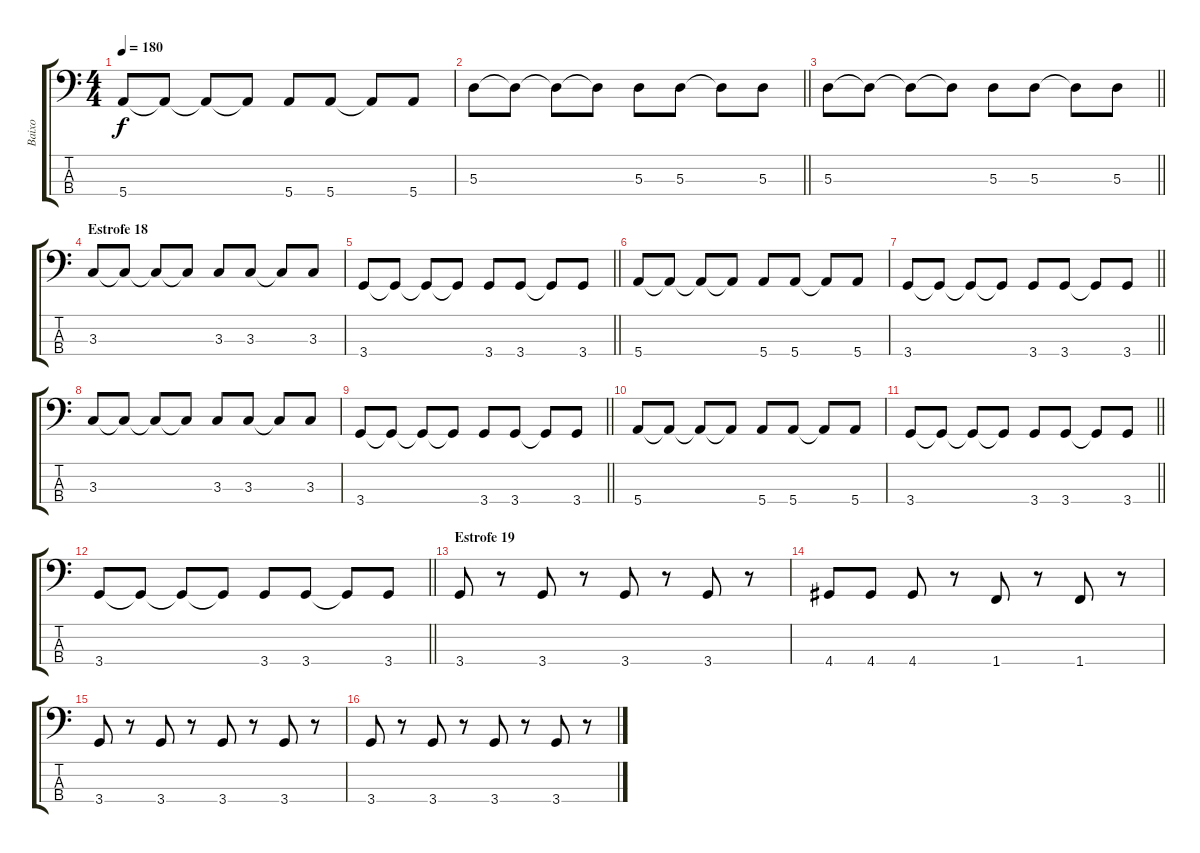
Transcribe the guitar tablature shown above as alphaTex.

\track ("Baixo" "Baixo") {instrument electricbassfinger}
\staff {score tabs}
\tuning (G2 D2 A1 E1) {hide}
\ts (4 4)
\tempo 180
\clef f4
\ks c
5.4.8{dy f} 5.4{t}.8 5.4{t}.8 5.4{t}.8 5.4.8 5.4.8 5.4{t}.8 5.4.8 |
\barLineRight lightlight
5.3.8 5.3{t}.8 5.3{t}.8 5.3{t}.8 5.3.8 5.3.8 5.3{t}.8 5.3.8 |
\barLineRight lightlight
5.3.8 5.3{t}.8 5.3{t}.8 5.3{t}.8 5.3.8 5.3.8 5.3{t}.8 5.3.8 |
\section ("" "Estrofe 18")
3.3.8 3.3{t}.8 3.3{t}.8 3.3{t}.8 3.3.8 3.3.8 3.3{t}.8 3.3.8 |
\barLineRight lightlight
3.4.8 3.4{t}.8 3.4{t}.8 3.4{t}.8 3.4.8 3.4.8 3.4{t}.8 3.4.8 |
5.4.8 5.4{t}.8 5.4{t}.8 5.4{t}.8 5.4.8 5.4.8 5.4{t}.8 5.4.8 |
\barLineRight lightlight
3.4.8 3.4{t}.8 3.4{t}.8 3.4{t}.8 3.4.8 3.4.8 3.4{t}.8 3.4.8 |
3.3.8 3.3{t}.8 3.3{t}.8 3.3{t}.8 3.3.8 3.3.8 3.3{t}.8 3.3.8 |
\barLineRight lightlight
3.4.8 3.4{t}.8 3.4{t}.8 3.4{t}.8 3.4.8 3.4.8 3.4{t}.8 3.4.8 |
5.4.8 5.4{t}.8 5.4{t}.8 5.4{t}.8 5.4.8 5.4.8 5.4{t}.8 5.4.8 |
\barLineRight lightlight
3.4.8 3.4{t}.8 3.4{t}.8 3.4{t}.8 3.4.8 3.4.8 3.4{t}.8 3.4.8 |
\barLineRight lightlight
3.4.8 3.4{t}.8 3.4{t}.8 3.4{t}.8 3.4.8 3.4.8 3.4{t}.8 3.4.8 |
\section ("" "Estrofe 19")
3.4.8 r.8 3.4.8 r.8 3.4.8 r.8 3.4.8 r.8 |
4.4.8 4.4.8 4.4.8 r.8 1.4.8 r.8 1.4.8 r.8 |
3.4.8 r.8 3.4.8 r.8 3.4.8 r.8 3.4.8 r.8 |
3.4.8 r.8 3.4.8 r.8 3.4.8 r.8 3.4.8 r.8
